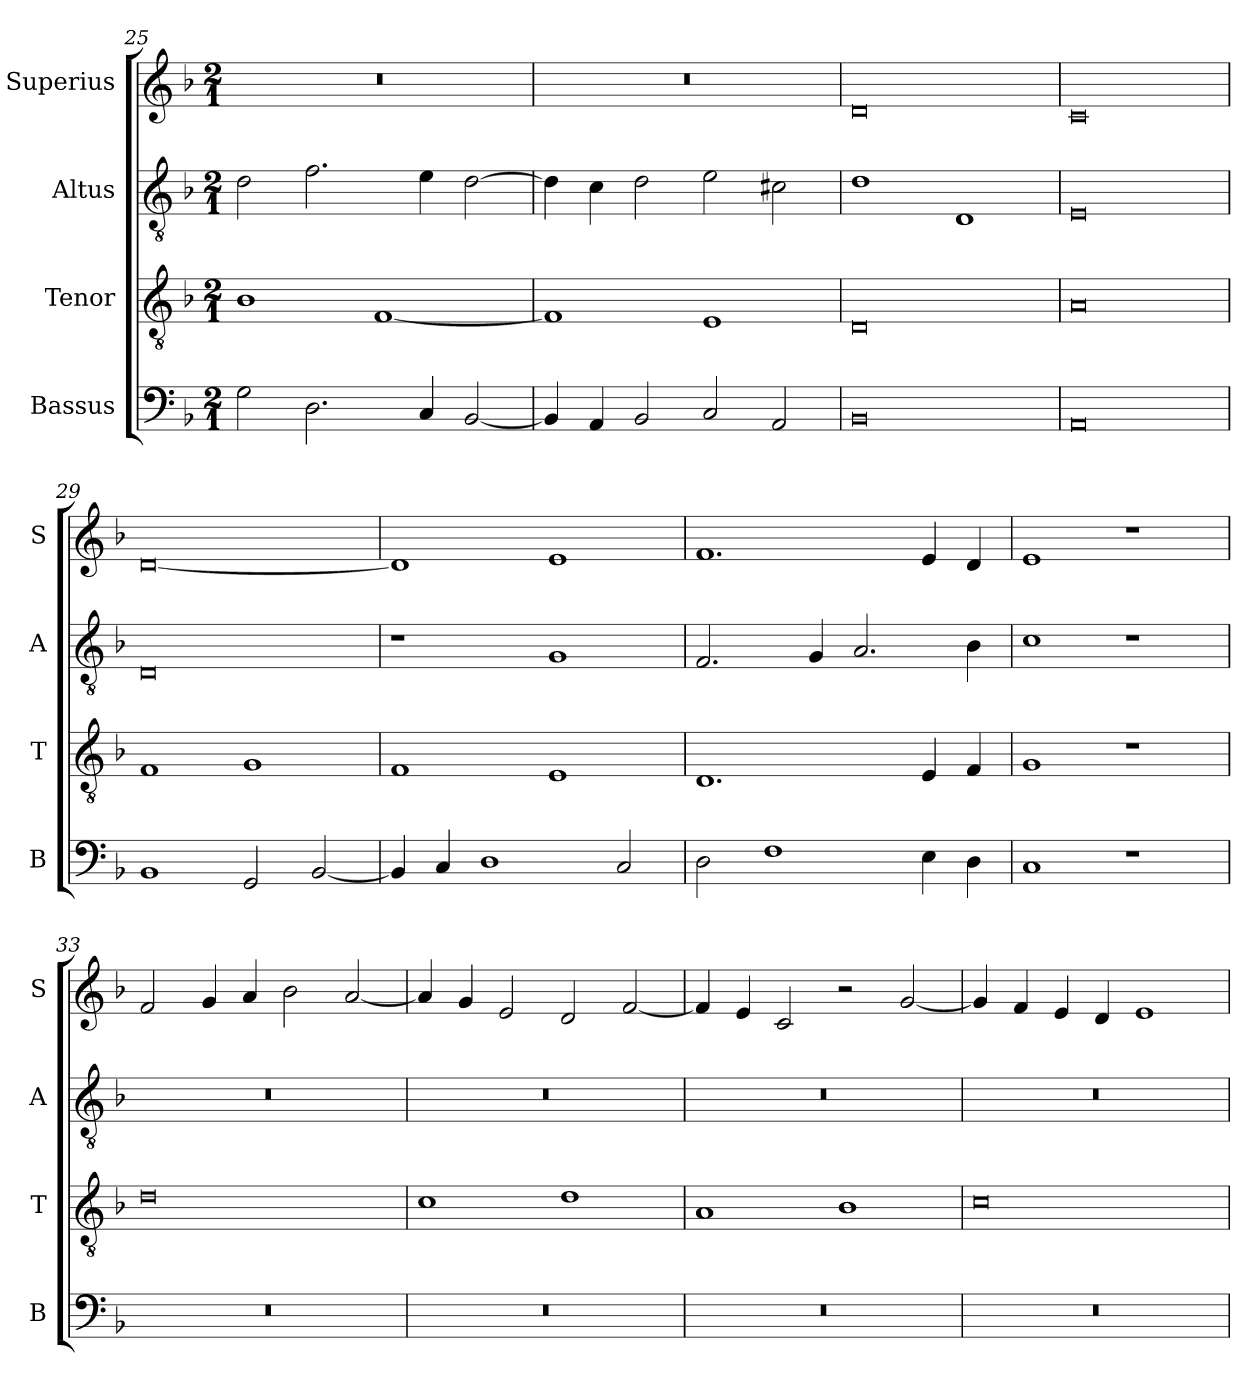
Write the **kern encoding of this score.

**kern	**kern	**kern	**kern
*part4	*part3	*part2	*part1
*staff4	*staff3	*staff2	*staff1
*I"Bassus	*I"Tenor	*I"Altus	*I"Superius
*I'B	*I'T	*I'A	*I'S
*clefF4	*clefGv2	*clefGv2	*clefG2
*k[b-]	*k[b-]	*k[b-]	*k[b-]
*M2/1	*M2/1	*M2/1	*M2/1
=25	=25	=25	=25
2G	1B-	2d	0r
2.D	.	2.f	.
.	[1F	.	.
4C	.	4e	.
[2BB-	.	[2d	.
=26	=26	=26	=26
4BB-]	1F]	4d]	0r
4AA	.	4c	.
2BB-	.	2d	.
2C	1E	2e	.
2AA	.	2c#X	.
=27	=27	=27	=27
0BB-	0D	1d	0d
.	.	1D	.
=28	=28	=28	=28
0AA	0A	0E	0c
=29	=29	=29	=29
1BB-	1F	0D	[0d
2GG	1G	.	.
[2BB-	.	.	.
=30	=30	=30	=30
4BB-]	1F	1r	1d]
4C	.	.	.
1D	.	.	.
.	1E	1G	1e
2C	.	.	.
=31	=31	=31	=31
2D	1.D	2.F	1.f
1F	.	.	.
.	.	4G	.
.	.	2.A	.
4E	4E	.	4e
4D	4F	4B-	4d
=32	=32	=32	=32
1C	1G	1c	1e
1r	1r	1r	1r
=33	=33	=33	=33
0r	0d	0r	2f
.	.	.	4g
.	.	.	4a
.	.	.	2b-
.	.	.	[2a
=34	=34	=34	=34
0r	1c	0r	4a]
.	.	.	4g
.	.	.	2e
.	1d	.	2d
.	.	.	[2f
=35	=35	=35	=35
0r	1A	0r	4f]
.	.	.	4e
.	.	.	2c
.	1B-	.	2r
.	.	.	[2g
=36	=36	=36	=36
0r	0c	0r	4g]
.	.	.	4f
.	.	.	4e
.	.	.	4d
.	.	.	1e
=	=	=	=
*-	*-	*-	*-
